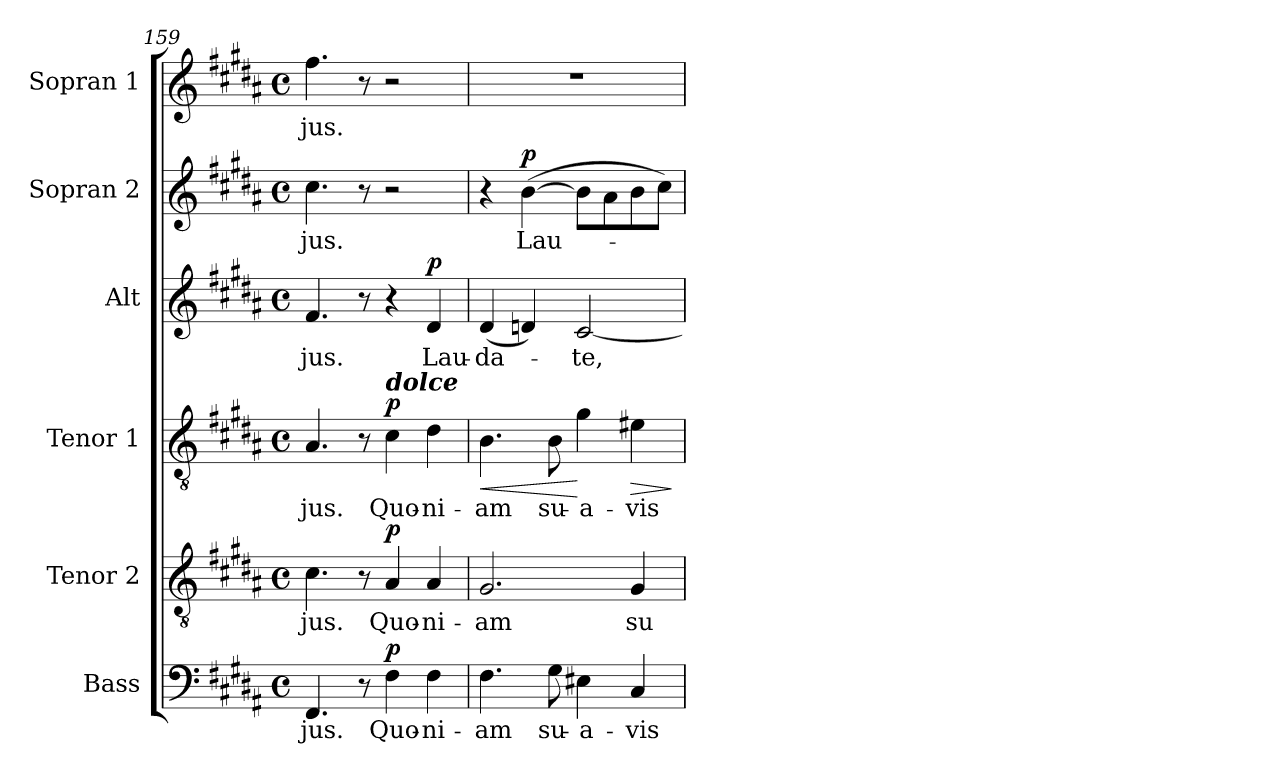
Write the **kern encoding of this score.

**kern	**text	**dynam	**kern	**text	**dynam	**kern	**text	**dynam	**kern	**text	**dynam	**kern	**text	**dynam	**kern	**text
*part6	*part6	*part6	*part5	*part5	*part5	*part4	*part4	*part4	*part3	*part3	*part3	*part2	*part2	*part2	*part1	*part1
*staff6	*staff6	*staff6	*staff5	*staff5	*staff5	*staff4	*staff4	*staff4	*staff3	*staff3	*staff3	*staff2	*staff2	*staff2	*staff1	*staff1
*I"Bass	*	*	*I"Tenor 2	*	*	*I"Tenor 1	*	*	*I"Alt	*	*	*I"Sopran 2	*	*	*I"Sopran 1	*
*I'B.	*	*	*I'T. 2	*	*	*I'T. 1	*	*	*I'A.	*	*	*I'S. 2	*	*	*I'S. 1	*
*clefF4	*	*	*clefGv2	*	*	*clefGv2	*	*	*clefG2	*	*	*clefG2	*	*	*clefG2	*
*k[f#c#g#d#a#]	*	*	*k[f#c#g#d#a#]	*	*	*k[f#c#g#d#a#]	*	*	*k[f#c#g#d#a#]	*	*	*k[f#c#g#d#a#]	*	*	*k[f#c#g#d#a#]	*
*B:	*	*	*B:	*	*	*B:	*	*	*B:	*	*	*B:	*	*	*B:	*
*M4/4	*	*	*M4/4	*	*	*M4/4	*	*	*M4/4	*	*	*M4/4	*	*	*M4/4	*
*met(c)	*	*	*met(c)	*	*	*met(c)	*	*	*met(c)	*	*	*met(c)	*	*	*met(c)	*
=159	=159	=159	=159	=159	=159	=159	=159	=159	=159	=159	=159	=159	=159	=159	=159	=159
!	!LO:LY:b	!	!	!LO:LY:b	!	!	!LO:LY:b	!	!	!LO:LY:b	!	!	!LO:LY:b	!	!	!LO:LY:b
4.FF#/	-jus.	.	4.c#\	-jus.	.	4.A#/	-jus.	.	4.f#/	-jus.	.	4.cc#\	-jus.	.	4.ff#\	-jus.
8r	.	.	8r	.	.	8r	.	.	8r	.	.	8r	.	.	8r	.
!	!	!	!	!	!	!LO:TX:a:Bi:t=dolce	!	!	!	!	!	!	!	!	!	!
!	!LO:LY:b	!LO:DY:a	!	!LO:LY:b	!LO:DY:a	!	!LO:LY:b	!LO:DY:a	!	!	!	!	!	!	!	!
4F#\	Quo-	p	4A#/	Quo-	p	4c#\	Quo-	p	4r	.	.	2r	.	.	2r	.
!	!LO:LY:b	!	!	!LO:LY:b	!	!	!LO:LY:b	!	!	!LO:LY:b	!LO:DY:a	!	!	!	!	!
4F#\	-ni-	.	4A#/	-ni-	.	4d#\	-ni-	.	4d#/	Lau-	p	.	.	.	.	.
=160	=160	=160	=160	=160	=160	=160	=160	=160	=160	=160	=160	=160	=160	=160	=160	=160
!	!LO:LY:b	!	!	!LO:LY:b	!	!	!LO:LY:b	!LO:HP:b	!	!LO:LY:b	!	!	!	!	!	!
4.F#\	-am	.	2.G#/	-am	.	4.B\	-am	<	(<4d#/	-da-	.	4r	.	.	1r	.
!	!	!	!	!	!	!	!	!	!	!	!	!	!LO:LY:b	!LO:DY:a	!	!
.	.	.	.	.	.	.	.	.	4dn/)	.	.	(>[4b\	Lau-	p	.	.
!	!LO:LY:b	!	!	!	!	!	!LO:LY:b	!	!	!	!	!	!	!	!	!
8G#\	su-	.	.	.	.	8B\	su-	.	.	.	.	.	.	.	.	.
!	!LO:LY:b	!	!	!	!	!	!LO:LY:b	!	!	!LO:LY:b	!	!	!	!	!	!
4E#X\	-a-	.	.	.	.	4g#\	-a-	[	[2c#/	-te,	.	8b\L]	.	.	.	.
.	.	.	.	.	.	.	.	.	.	.	.	8a#\	.	.	.	.
!	!LO:LY:b	!	!	!LO:LY:b	!	!	!LO:LY:b	!LO:HP:b	!	!	!	!	!	!	!	!
4C#/	-vis	.	4G#/	su-	.	4e#X\	-vis	>	.	.	.	8b\	.	.	.	.
.	.	.	.	.	.	.	.	.	.	.	.	8cc#\J)	.	.	.	.
.	.	.	.	.	.	.	.	]	.	.	.	.	.	.	.	.
=	=	=	=	=	=	=	=	=	=	=	=	=	=	=	=	=
*-	*-	*-	*-	*-	*-	*-	*-	*-	*-	*-	*-	*-	*-	*-	*-	*-
